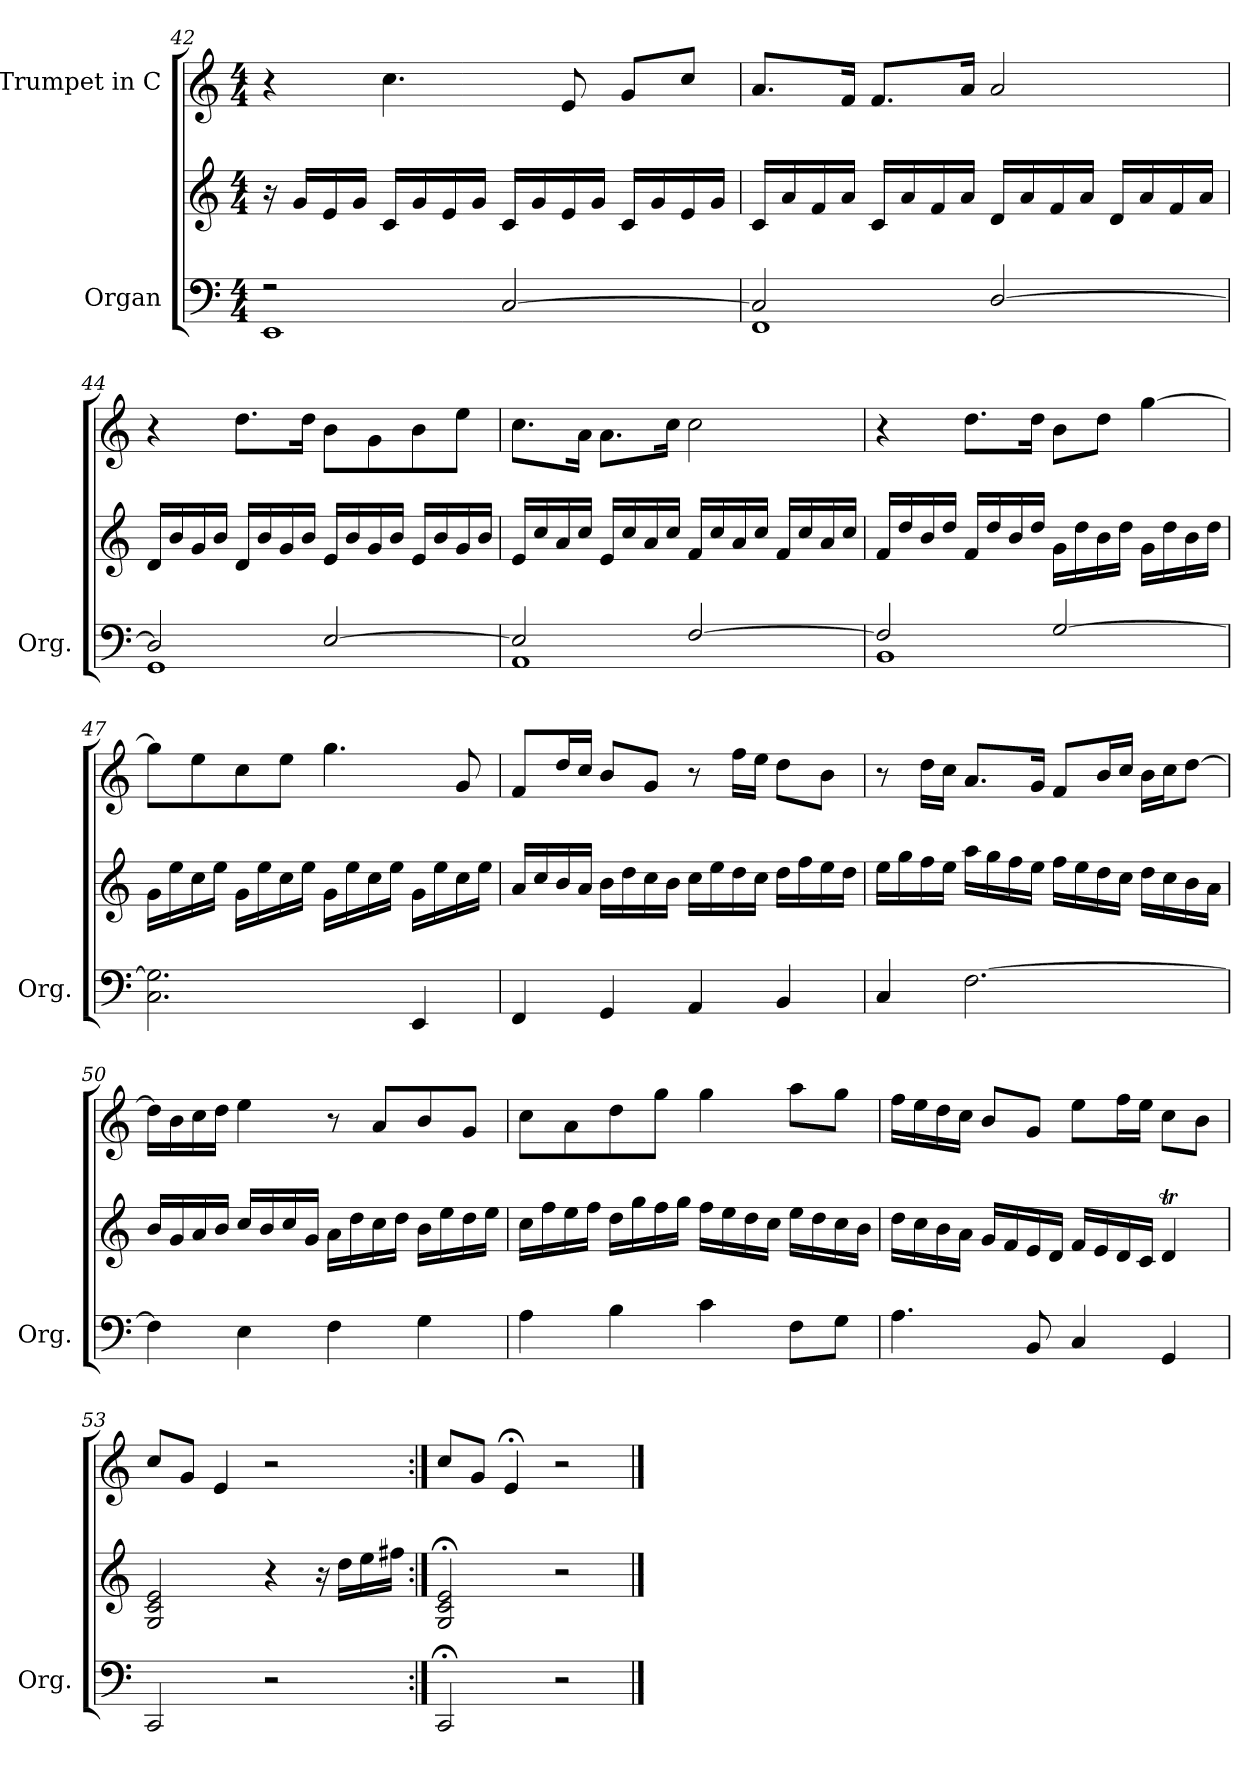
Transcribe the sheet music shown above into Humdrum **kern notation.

**kern	**kern	**kern
*part2	*part2	*part1
*staff3	*staff2	*staff1
*I"Organ	*	*I"Trumpet in C
*I'Org.	*	*
*clefF4	*clefG2	*clefG2
*k[]	*k[]	*k[]
*C:	*C:	*C:
*M4/4	*M4/4	*M4/4
=42	=42	=42
*^	*	*
2r	1EE	16r	4r
.	.	16g/LL	.
.	.	16e/	.
.	.	16g/JJ	.
.	.	16c/LL	4.cc\
.	.	16g/	.
.	.	16e/	.
.	.	16g/JJ	.
[>2C/	.	16c/LL	.
.	.	16g/	.
.	.	16e/	8e/
.	.	16g/JJ	.
.	.	16c/LL	8g/L
.	.	16g/	.
.	.	16e/	8cc/J
.	.	16g/JJ	.
=43	=43	=43	=43
2C/]	1FF	16c/LL	8.a/L
.	.	16a/	.
.	.	16f/	.
.	.	16a/JJ	16f/Jk
.	.	16c/LL	8.f/L
.	.	16a/	.
.	.	16f/	.
.	.	16a/JJ	16a/Jk
[>2D/	.	16d/LL	2a/
.	.	16a/	.
.	.	16f/	.
.	.	16a/JJ	.
.	.	16d/LL	.
.	.	16a/	.
.	.	16f/	.
.	.	16a/JJ	.
=44	=44	=44	=44
2D/]	1GG	16d/LL	4r
.	.	16b/	.
.	.	16g/	.
.	.	16b/JJ	.
.	.	16d/LL	8.dd\L
.	.	16b/	.
.	.	16g/	.
.	.	16b/JJ	16dd\Jk
[>2E/	.	16e/LL	8b\L
.	.	16b/	.
.	.	16g/	8g\
.	.	16b/JJ	.
.	.	16e/LL	8b\
.	.	16b/	.
.	.	16g/	8ee\J
.	.	16b/JJ	.
!!LO:LB:g=z
=45	=45	=45	=45
2E/]	1AA	16e/LL	8.cc\L
.	.	16cc/	.
.	.	16a/	.
.	.	16cc/JJ	16a\Jk
.	.	16e/LL	8.a\L
.	.	16cc/	.
.	.	16a/	.
.	.	16cc/JJ	16cc\Jk
[>2F/	.	16f/LL	2cc\
.	.	16cc/	.
.	.	16a/	.
.	.	16cc/JJ	.
.	.	16f/LL	.
.	.	16cc/	.
.	.	16a/	.
.	.	16cc/JJ	.
=46	=46	=46	=46
2F/]	1BB	16f/LL	4r
.	.	16dd/	.
.	.	16b/	.
.	.	16dd/JJ	.
.	.	16f/LL	8.dd\L
.	.	16dd/	.
.	.	16b/	.
.	.	16dd/JJ	16dd\Jk
[>2G/	.	16g\LL	8b\L
.	.	16dd\	.
.	.	16b\	8dd\J
.	.	16dd\JJ	.
.	.	16g\LL	[4gg\
.	.	16dd\	.
.	.	16b\	.
.	.	16dd\JJ	.
*v	*v	*	*
=47	=47	=47
2.C\ 2.G\]	16g\LL	8gg\L]
.	16ee\	.
.	16cc\	8ee\
.	16ee\JJ	.
.	16g\LL	8cc\
.	16ee\	.
.	16cc\	8ee\J
.	16ee\JJ	.
.	16g\LL	4.gg\
.	16ee\	.
.	16cc\	.
.	16ee\JJ	.
4EE/	16g\LL	.
.	16ee\	.
.	16cc\	8g/
.	16ee\JJ	.
!!LO:LB:g=z
=48	=48	=48
4FF/	16a/LL	8f/L
.	16cc/	.
.	16b/	16dd/L
.	16a/JJ	16cc/JJ
4GG/	16b\LL	8b/L
.	16dd\	.
.	16cc\	8g/J
.	16b\JJ	.
4AA/	16cc\LL	8r
.	16ee\	.
.	16dd\	16ff\LL
.	16cc\JJ	16ee\JJ
4BB/	16dd\LL	8dd\L
.	16ff\	.
.	16ee\	8b\J
.	16dd\JJ	.
=49	=49	=49
4C/	16ee\LL	8r
.	16gg\	.
.	16ff\	16dd\LL
.	16ee\JJ	16cc\JJ
[2.F\	16aa\LL	8.a/L
.	16gg\	.
.	16ff\	.
.	16ee\JJ	16g/Jk
.	16ff\LL	8f/L
.	16ee\	.
.	16dd\	16b/L
.	16cc\JJ	16cc/JJ
.	16dd\LL	16b\LL
.	16cc\	16cc\J
.	16b\	[8dd\J
.	16a\JJ	.
=50	=50	=50
4F\]	16b/LL	16dd\LL]
.	16g/	16b\
.	16a/	16cc\
.	16b/JJ	16dd\JJ
4E\	16cc/LL	4ee\
.	16b/	.
.	16cc/	.
.	16g/JJ	.
4F\	16a\LL	8r
.	16dd\	.
.	16cc\	8a/L
.	16dd\JJ	.
4G\	16b\LL	8b/
.	16ee\	.
.	16dd\	8g/J
.	16ee\JJ	.
!!LO:LB:g=z
=51	=51	=51
4A\	16cc\LL	8cc\L
.	16ff\	.
.	16ee\	8a\
.	16ff\JJ	.
4B\	16dd\LL	8dd\
.	16gg\	.
.	16ff\	8gg\J
.	16gg\JJ	.
4c\	16ff\LL	4gg\
.	16ee\	.
.	16dd\	.
.	16cc\JJ	.
8F\L	16ee\LL	8aa\L
.	16dd\	.
8G\J	16cc\	8gg\J
.	16b\JJ	.
=52	=52	=52
4.A\	16dd\LL	16ff\LL
.	16cc\	16ee\
.	16b\	16dd\
.	16a\JJ	16cc\JJ
.	16g/LL	8b/L
.	16f/	.
8BB/	16e/	8g/J
.	16d/JJ	.
4C/	16f/LL	8ee\L
.	16e/	.
.	16d/	16ff\L
.	16c/JJ	16ee\JJ
4GG/	4dT/	8cc\L
.	.	8b\J
=53	=53	=53
2CC/	2G/ 2c/ 2e/	8cc/L
.	.	8g/J
.	.	4e/
2r	4r	2r
.	16r	.
.	16dd\LL	.
.	16ee\	.
.	16ff#X\JJ	.
=54:|!	=54:|!	=54:|!
2CC;</	2G/;< 2c/;< 2e/;<	8cc/L
.	.	8g/J
.	.	4e;</
2r	2r	2r
==	==	==
*-	*-	*-
